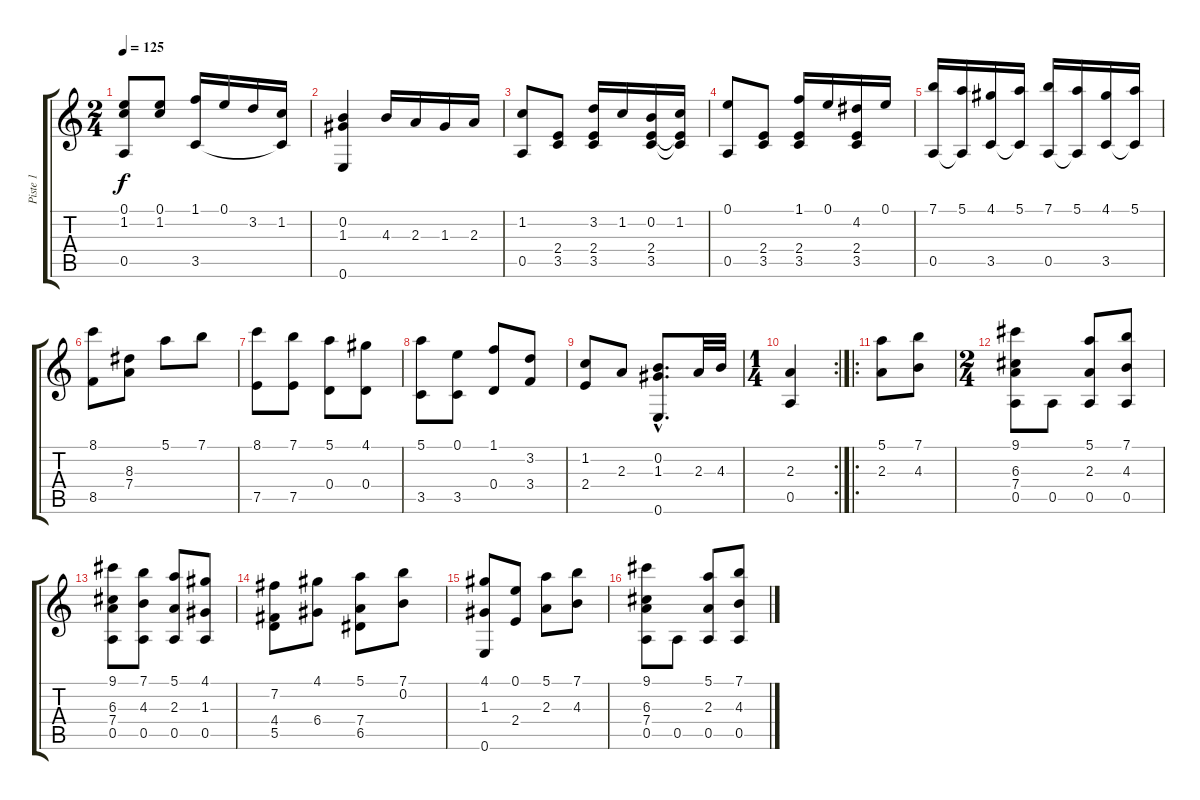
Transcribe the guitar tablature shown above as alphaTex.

\track ("Piste 1" "Piste 1") {instrument acousticguitarnylon}
\staff {score tabs}
\tuning (E4 B3 G3 D3 A2 E2) {hide}
\ts (2 4)
\tempo 125
\clef g2
\ks c
(0.1 1.2 0.5).8{dy f} (0.1 1.2).8 (1.1 3.5).16 0.1.16 3.2.16 (1.2 3.5{t}).16 |
(0.2 1.3 0.6).4 4.3.16 2.3.16 1.3.16 2.3.16 |
(1.2 0.5).8 (2.4 3.5).8 (3.2 2.4 3.5).16 1.2.16 (0.2 2.4 3.5).16 (1.2 2.4{t} 3.5{t}).16 |
(0.1 0.5).8 (2.4 3.5).8 (1.1 2.4 3.5).16 0.1.16 (4.2 2.4 3.5).16 0.1.16 |
(7.1 0.5).16 (5.1 0.5{t}).16 (4.1 3.5).16 (5.1 3.5{t}).16 (7.1 0.5).16 (5.1 0.5{t}).16 (4.1 3.5).16 (5.1 3.5{t}).16 |
(8.1 8.5).8 (8.3 7.4).8 5.1.8 7.1.8 |
(8.1 7.5).8 (7.1 7.5).8 (5.1 0.4).8 (4.1 0.4).8 |
(5.1 3.5).8 (0.1 3.5).8 (1.1 0.4).8 (3.2 3.4).8 |
(1.2 2.4).8 2.3.8 (0.2{hac} 1.3{hac} 0.6{hac}).8{d} 2.3.32 4.3.32 |
\rc 2
\ts (1 4)
(2.3 0.5).4 |
\ro
(5.1 2.3).8 (7.1 4.3).8 |
\ts (2 4)
(9.1 6.3 7.4 0.5).8 0.5.8 (5.1 2.3 0.5).8 (7.1 4.3 0.5).8 |
(9.1 6.3 7.4 0.5).8 (7.1 4.3 0.5).8 (5.1 2.3 0.5).8 (4.1 1.3 0.5).8 |
(7.2 4.4 5.5).8 (4.1 6.4).8 (5.1 7.4 6.5).8 (7.1 0.2).8 |
(4.1 1.3 0.6).8 (0.1 2.4).8 (5.1 2.3).8 (7.1 4.3).8 |
(9.1 6.3 7.4 0.5).8 0.5.8 (5.1 2.3 0.5).8 (7.1 4.3 0.5).8
